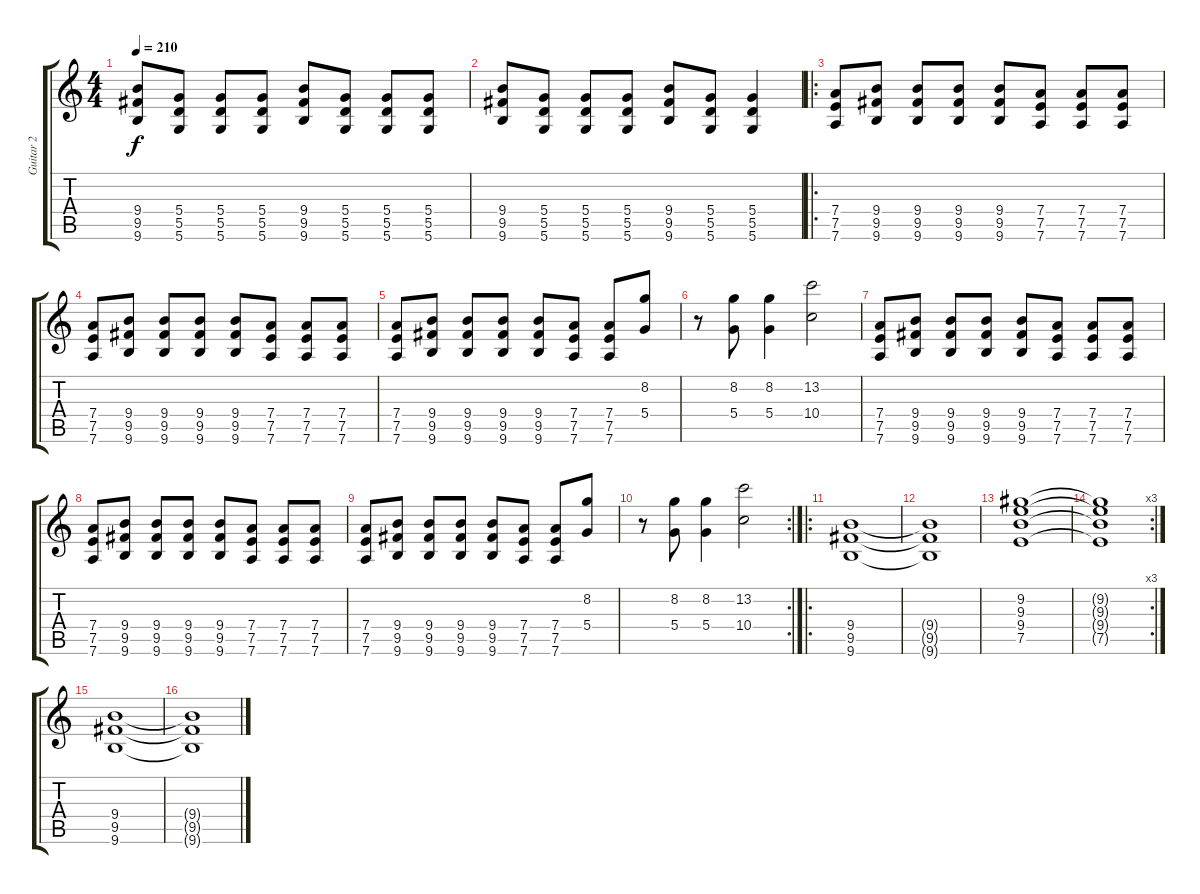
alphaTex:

\track ("Guitar 2" "Guitar 2") {instrument overdrivenguitar}
\staff {score tabs}
\tuning (E4 B3 G3 D3 A2 D2) {hide}
\ts (4 4)
\tempo 210
\clef g2
\ks c
(9.4 9.5 9.6).8{dy f instrument overdrivenguitar} (5.4 5.5 5.6).8 (5.4 5.5 5.6).8 (5.4 5.5 5.6).8 (9.4 9.5 9.6).8 (5.4 5.5 5.6).8 (5.4 5.5 5.6).8 (5.4 5.5 5.6).8 |
(9.4 9.5 9.6).8 (5.4 5.5 5.6).8 (5.4 5.5 5.6).8 (5.4 5.5 5.6).8 (9.4 9.5 9.6).8 (5.4 5.5 5.6).8 (5.4 5.5 5.6).4 |
\ro
(7.4 7.5 7.6).8 (9.4 9.5 9.6).8 (9.4 9.5 9.6).8 (9.4 9.5 9.6).8 (9.4 9.5 9.6).8 (7.4 7.5 7.6).8 (7.4 7.5 7.6).8 (7.4 7.5 7.6).8 |
(7.4 7.5 7.6).8 (9.4 9.5 9.6).8 (9.4 9.5 9.6).8 (9.4 9.5 9.6).8 (9.4 9.5 9.6).8 (7.4 7.5 7.6).8 (7.4 7.5 7.6).8 (7.4 7.5 7.6).8 |
(7.4 7.5 7.6).8 (9.4 9.5 9.6).8 (9.4 9.5 9.6).8 (9.4 9.5 9.6).8 (9.4 9.5 9.6).8 (7.4 7.5 7.6).8 (7.4 7.5 7.6).8 (8.2 5.4).8 |
r.8 (8.2 5.4).8 (8.2 5.4).4 (13.2 10.4).2 |
(7.4 7.5 7.6).8 (9.4 9.5 9.6).8 (9.4 9.5 9.6).8 (9.4 9.5 9.6).8 (9.4 9.5 9.6).8 (7.4 7.5 7.6).8 (7.4 7.5 7.6).8 (7.4 7.5 7.6).8 |
(7.4 7.5 7.6).8 (9.4 9.5 9.6).8 (9.4 9.5 9.6).8 (9.4 9.5 9.6).8 (9.4 9.5 9.6).8 (7.4 7.5 7.6).8 (7.4 7.5 7.6).8 (7.4 7.5 7.6).8 |
(7.4 7.5 7.6).8 (9.4 9.5 9.6).8 (9.4 9.5 9.6).8 (9.4 9.5 9.6).8 (9.4 9.5 9.6).8 (7.4 7.5 7.6).8 (7.4 7.5 7.6).8 (8.2 5.4).8 |
\rc 2
r.8 (8.2 5.4).8 (8.2 5.4).4 (13.2 10.4).2 |
\ro
(9.4 9.5 9.6).1 |
(9.4{t} 9.5{t} 9.6{t}).1 |
(9.2 9.3 9.4 7.5).1 |
\rc 3
(9.2{t} 9.3{t} 9.4{t} 7.5{t}).1 |
(9.4 9.5 9.6).1 |
(9.4{t} 9.5{t} 9.6{t}).1
